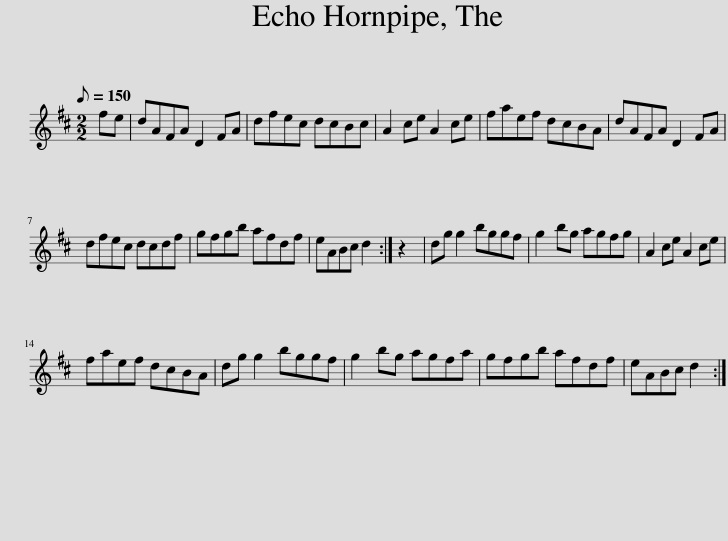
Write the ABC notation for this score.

X:1
L:1/8
Q:1/8=150
M:2/2
I:linebreak $
K:D
V:1 treble
V:1
 fe | dAFA D2 FA | dfec dcBc | A2 ce A2 ce | faef dcBA | %5
 dAFA D2 FA |$ dfec dcdf | gfgb afdf | eABc d2 :| z2 | %10
 dg g2 bggf | g2 bg agfg | A2 ce A2 ce |$ faef dcBA | dg g2 bggf | %15
 g2 bg agfa | gfgb afdf | eABc d2 :| %18
